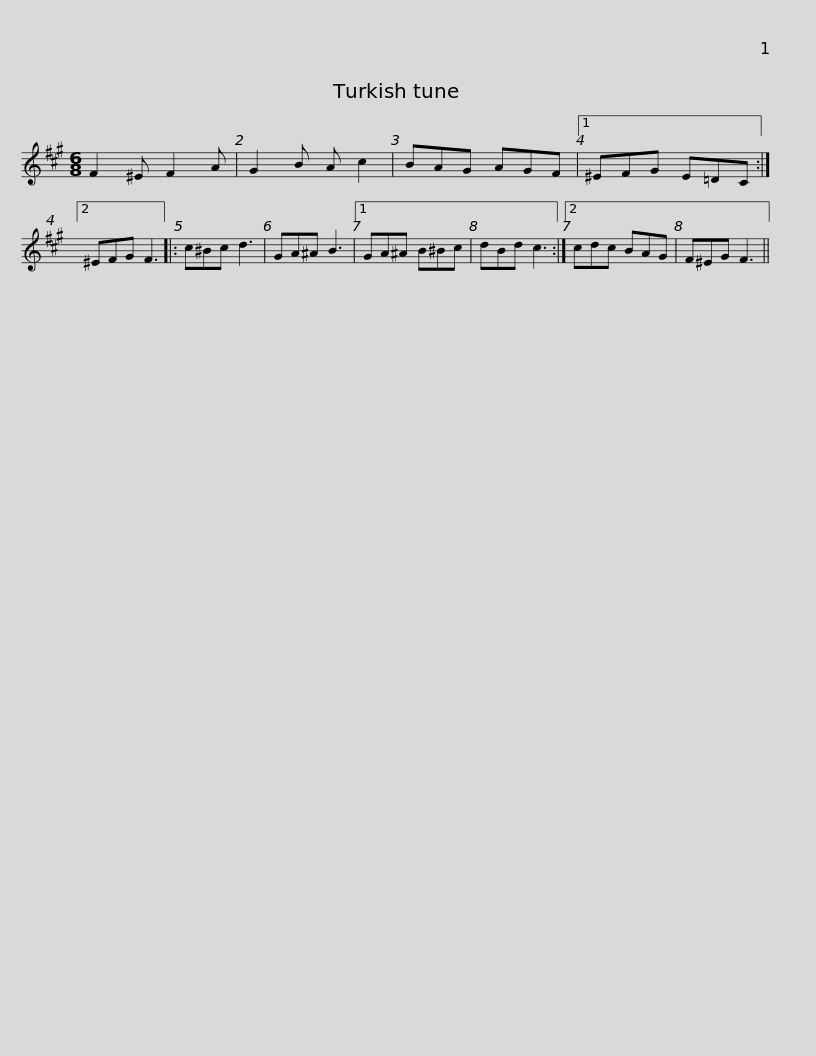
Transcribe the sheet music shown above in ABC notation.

X:1
L:1/8
M:6/8
I:linebreak $
K:F#min
V:1 treble
V:1
 F2 ^E F2 A | G2 B A c2 | BAG AGF |1 ^EFG E=DC :|2 ^EFG F3 |: %5
 c^Bc d3 | GA^A B3 |1$ GA^A B^Bc | dBd c3 :|2 cdc BAG | %10
 F^EG F3 || %11
